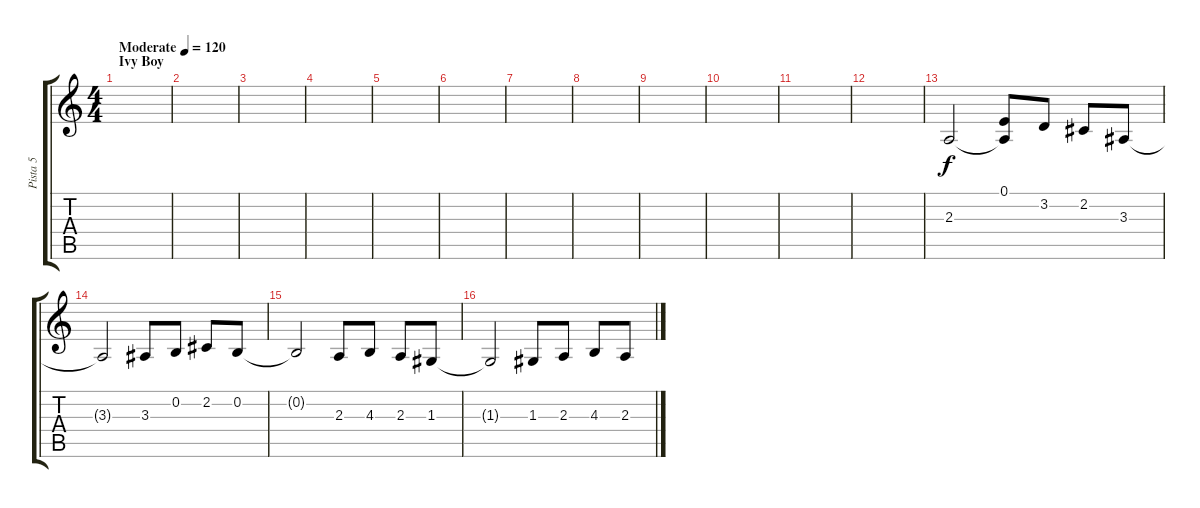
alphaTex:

\track ("Pista 5" "Pista 5") {instrument sitar}
\staff {score tabs}
\tuning (E4 B3 G3 D3 A2 E2) {hide}
\ts (4 4)
\section ("" "Ivy Boy")
\tempo (120 "Moderate")
\clef g2
\ks c
|
|
|
|
|
|
|
|
|
|
|
|
2.3.2 (0.1 2.3{t}).8 3.2.8 2.2.8 3.3.8 |
3.3{t}.2 3.3.8 0.2.8 2.2.8 0.2.8 |
0.2{t}.2 2.3.8 4.3.8 2.3.8 1.3.8 |
1.3{t}.2 1.3.8 2.3.8 4.3.8 2.3.8
